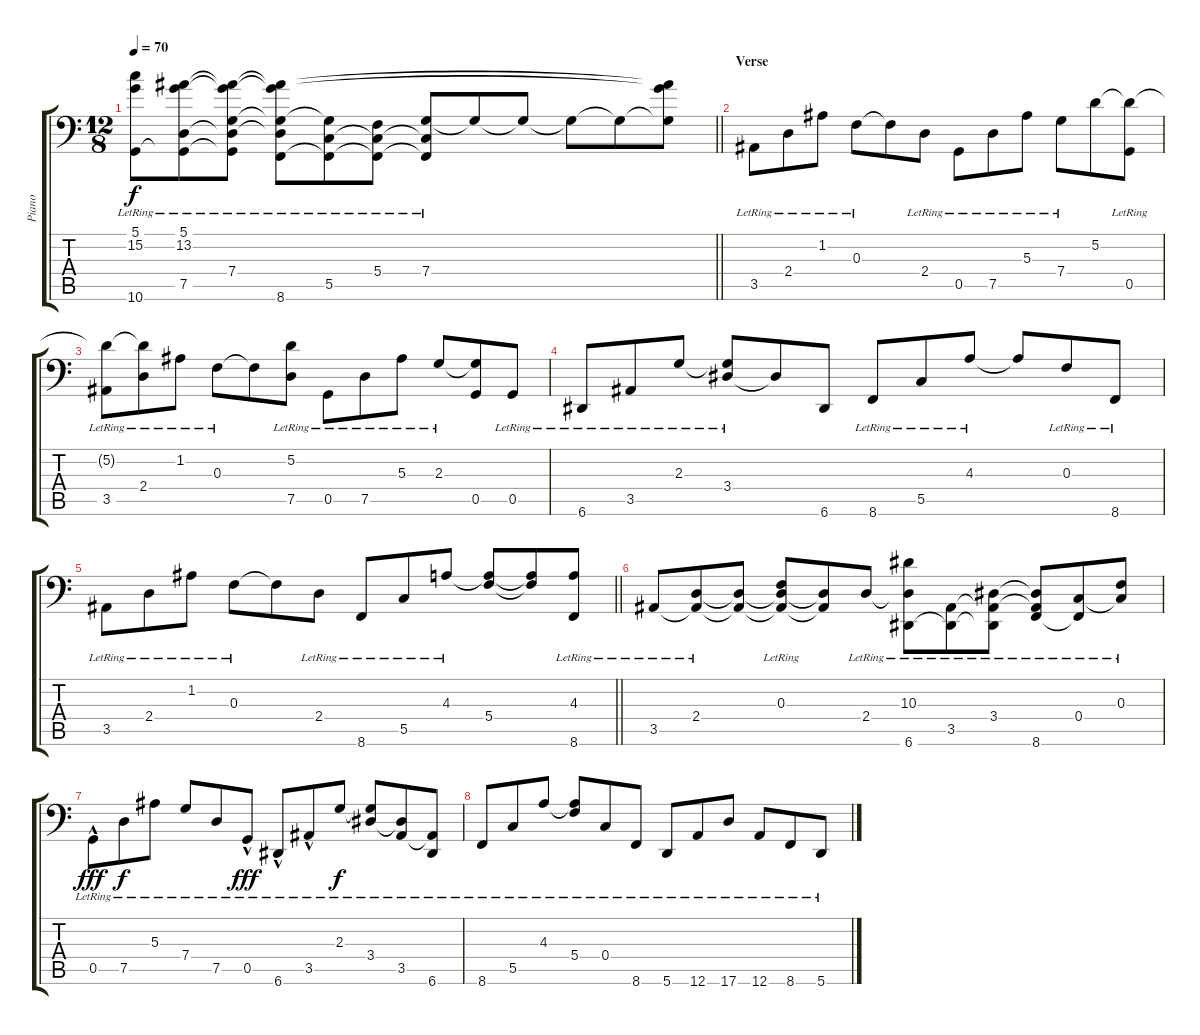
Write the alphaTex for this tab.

\track ("Piano" "Piano") {instrument acousticgrandpiano}
\staff {score tabs}
\tuning (D4 A3 F3 C3 G2 A1) {hide}
\ts (12 8)
\tempo 70
\clef f4
\barLineRight lightlight
\ks c
(5.1{lr} 15.2{lr} 10.6{lr}).8{dy f} (5.1{lr} 13.2{lr} 7.5{lr} 10.6{t}).8 (5.1{t} 13.2{t} 7.4{lr} 7.5{t} 10.6{t}).8 (5.1{t} 13.2{t} 7.4{t} 7.5{t} 8.6{lr}).8 (7.4{t} 5.5{lr} 8.6{t}).8 (5.4{lr} 5.5{t} 8.6{t}).8 (7.4{lr} 5.5{t} 8.6{t}).8 7.4{t}.8 7.4{t}.8 7.4{t}.8 7.4{t}.8 (5.1{t} 13.2{t} 7.4{t}).8 |
\section ("" "Verse")
3.5{lr}.8 2.4{lr}.8 1.2{lr}.8 0.3{lr}.8 0.3{t}.8 2.4{lr}.8 0.5{lr}.8 7.5{lr}.8 5.3{lr}.8 7.4{lr}.8 5.2.8 (5.2{t} 0.5{lr}).8 |
(5.2{t} 3.5{lr}).8 (5.2{t} 2.4{lr}).8 1.2{lr}.8 0.3{lr}.8 0.3{t}.8 (5.2 7.5{lr}).8 0.5{lr}.8 7.5{lr}.8 5.3{lr}.8 2.3{lr}.8 (2.3{t} 0.5).8 0.5{lr}.8 |
6.6{lr}.8 3.5{lr}.8 2.3{lr}.8 (2.3{t} 3.4{lr}).8 3.4{t}.8 6.6.8 8.6{lr}.8 5.5{lr}.8 4.3{lr}.8 4.3{t}.8 0.3{lr}.8 8.6{lr}.8 |
\barLineRight lightlight
3.5{lr}.8 2.4{lr}.8 1.2{lr}.8 0.3{lr}.8 0.3{t}.8 2.4{lr}.8 8.6{lr}.8 5.5{lr}.8 4.3{lr}.8 (4.3{t} 5.4).8 (4.3{t} 5.4{t}).8 (4.3 8.6{lr}).8 |
\section ("" "")
3.5{lr}.8 (2.4{lr} 3.5{t}).8 (2.4{t} 3.5{t}).8 (0.3{lr} 2.4{t} 3.5{t}).8 (2.4{t} 3.5{t}).8 2.4{lr}.8 (10.3{lr} 2.4{t} 6.6{lr}).8 (3.5{lr} 6.6{t}).8 (3.4{lr} 3.5{t} 6.6{t}).8 (3.4{t} 3.5{t} 8.6{lr}).8 (0.4{lr} 8.6{t}).8 (0.3{lr} 0.4{t}).8 |
0.5{hac lr}.8{dy fff} 7.5{lr}.8{dy f} 5.3{lr}.8 7.4{lr}.8 7.5{lr}.8 0.5{hac lr}.8{dy fff} 6.6{hac lr}.8 3.5{hac lr}.8 2.3{lr}.8{dy f} (2.3{t} 3.4{lr}).8 (3.4{t} 3.5{lr}).8 (3.5{t} 6.6{lr}).8 |
8.6{lr}.8 5.5{lr}.8 4.3{lr}.8 (4.3{t} 5.4{lr}).8 0.4{lr}.8 8.6{lr}.8 5.6{lr}.8 12.6{lr}.8 17.6{lr}.8 12.6{lr}.8 8.6{lr}.8 5.6{lr}.8
